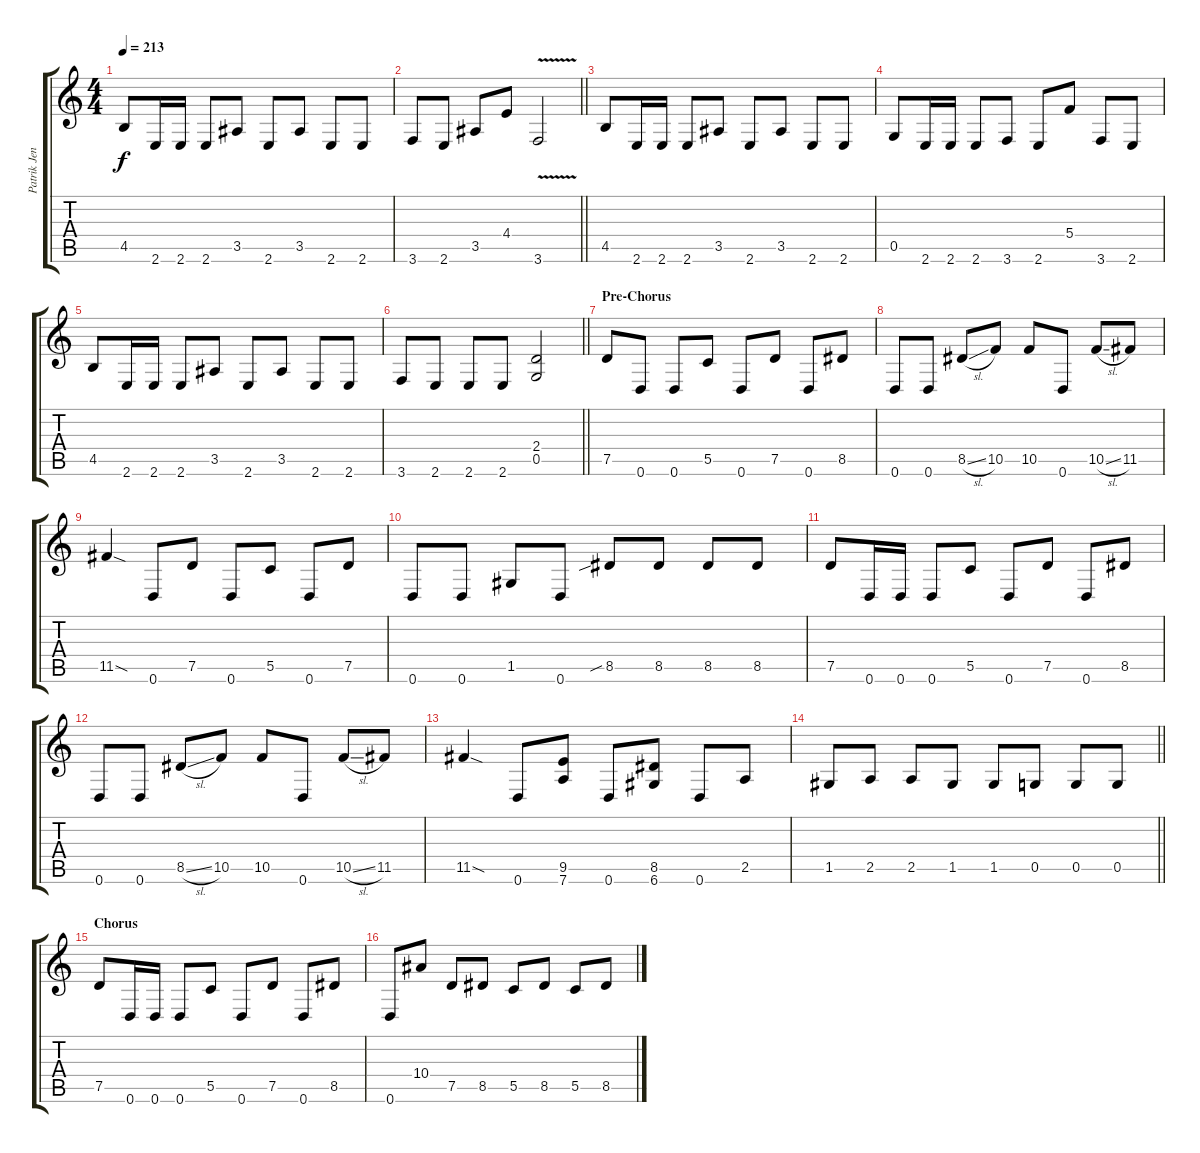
\track ("Patrik Jensen" "Patrik Jen") {instrument distortionguitar}
\staff {score tabs}
\tuning (D4 A3 F3 C3 G2 D2) {hide}
\ts (4 4)
\tempo 213
\clef g2
\ks c
4.5.8{dy f} 2.6.16 2.6.16 2.6.8 3.5.8 2.6.8 3.5.8 2.6.8 2.6.8 |
\barLineRight lightlight
3.6.8 2.6.8 3.5.8 4.4.8 3.6{v}.2 |
\section ("" "")
4.5.8 2.6.16 2.6.16 2.6.8 3.5.8 2.6.8 3.5.8 2.6.8 2.6.8 |
0.5.8 2.6.16 2.6.16 2.6.8 3.6.8 2.6.8 5.4.8 3.6.8 2.6.8 |
4.5.8 2.6.16 2.6.16 2.6.8 3.5.8 2.6.8 3.5.8 2.6.8 2.6.8 |
\barLineRight lightlight
3.6.8 2.6.8 2.6.8 2.6.8 (2.4 0.5).2 |
\section ("" "Pre-Chorus")
7.5.8 0.6.8 0.6.8 5.5.8 0.6.8 7.5.8 0.6.8 8.5.8 |
0.6.8 0.6.8 8.5{sl}.8 10.5.8 10.5.8 0.6.8 10.5{sl}.8 11.5.8 |
11.5{sod}.4 0.6.8 7.5.8 0.6.8 5.5.8 0.6.8 7.5.8 |
0.6.8 0.6.8 1.5.8 0.6.8 8.5{sib}.8 8.5.8 8.5.8 8.5.8 |
7.5.8 0.6.16 0.6.16 0.6.8 5.5.8 0.6.8 7.5.8 0.6.8 8.5.8 |
0.6.8 0.6.8 8.5{sl}.8 10.5.8 10.5.8 0.6.8 10.5{sl}.8 11.5.8 |
11.5{sod}.4 0.6.8 (9.5 7.6).8 0.6.8 (8.5 6.6).8 0.6.8 2.5.8 |
\barLineRight lightlight
1.5.8 2.5.8 2.5.8 1.5.8 1.5.8 0.5.8 0.5.8 0.5.8 |
\section ("" "Chorus")
7.5.8 0.6.16 0.6.16 0.6.8 5.5.8 0.6.8 7.5.8 0.6.8 8.5.8 |
0.6.8 10.4.8 7.5.8 8.5.8 5.5.8 8.5.8 5.5.8 8.5.8
